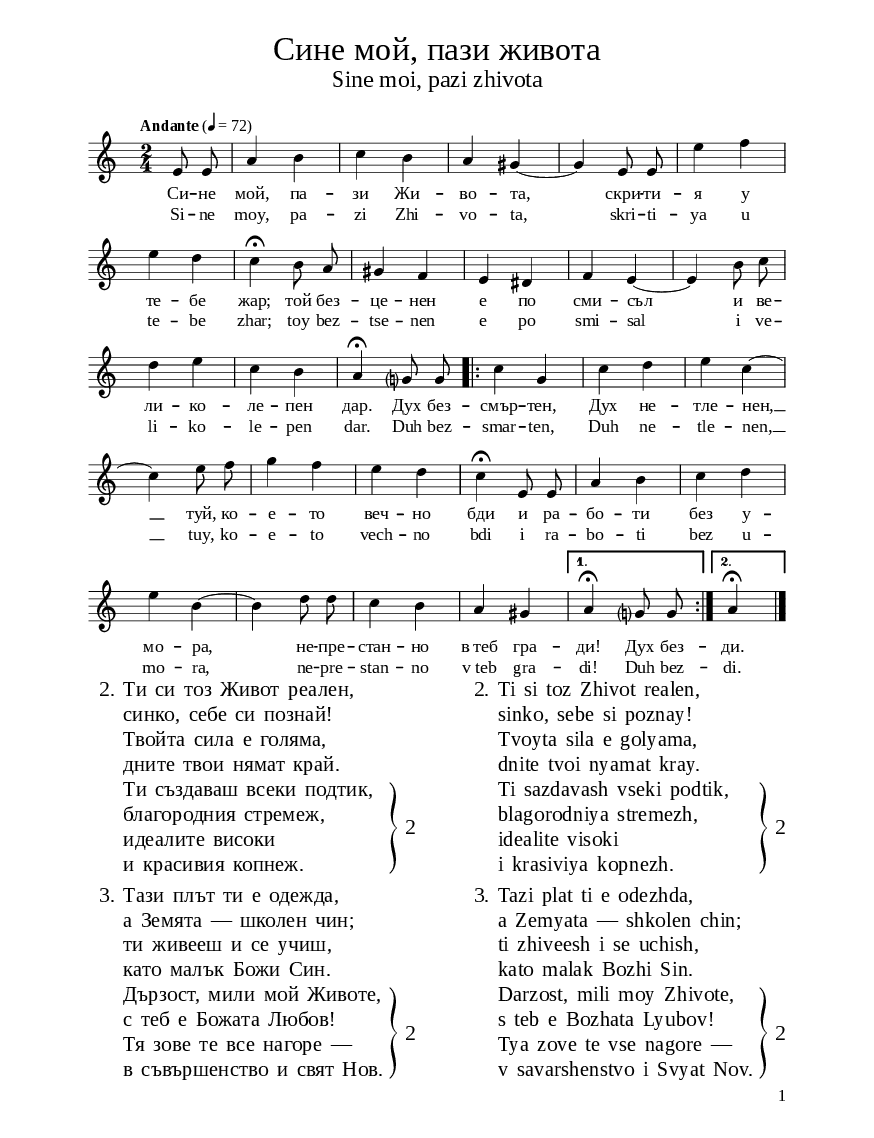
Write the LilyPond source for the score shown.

\version "2.22.1"

% include paper part and global functions
\include "include/globals.ily"

"rightBraces045" = \markup {
  \column {
    % repeat braces
    \translate #'(0 . -12.7 )
    \right-brace #44

    \translate #'(0 . -15.4 )
    \right-brace #44
  }
  \column {
    % repeat numbers
    \translate #'(0 . -13.3 )
    2

    \translate #'(0 . -19.8 )
    2
  }
}

\bookpart {
  \include "include/bookpart-paper.ily"
  \score {
    \include "include/score-layout.ily"

    \new Voice \absolute  {
      \clef treble
      \key a \minor
      \time 2/4
      \tempoFunc "Andante" 4 "72"
      \autoBeamOff
      \partial 4


      e'8 e'8 | a'4 b' | c''4 b' | a'4 gis' ~ | gis'4 e'8 e' | e''4 f'' \break |

      e''4 d'' |  c''4 \fermata b'8 a' |  gis'4 f' | e'4 dis' |  f'4 e' ~ |  e'4 b'8 c'' \break |

      d''4 e'' |  c''4 b' | a'4 \fermata g'?8 g' \repeat volta 2 {
        |  c''4 g' |  c''4 d'' | e''4 c'' ~ \break |

        c''4 e''8 f'' | g''4 f'' | e''4 d'' | c''4 \fermata e'8 e' | a'4 b' | c''4 d'' \break |

        e''4 b' ~ | b'4 d''8 d'' c''4 b' | a'4 gis' |
      } \alternative { { a'4 \fermata g'?8 g'  } { a'4\fermata } } \bar "|."
    }

    \addlyrics {
      Си -- не мой, па -- зи Жи -- во -- та, скри -- ти -- я у
      те -- бе жар; той без -- це -- нен е по сми -- съл и ве --
      ли -- ко -- ле -- пен дар. Дух без -- смър -- тен, Дух не -- тле -- нен, __
      туй, ко -- е -- то веч -- но бди и ра -- бо -- ти без у --
      мо -- ра, не -- пре -- стан -- но в_теб гра -- ди! Дух без -- ди.
    }

    \addlyrics {
      Si -- ne moy, pa -- zi Zhi -- vo -- ta, skri -- ti -- ya u
      te -- be zhar; toy bez -- tse -- nen e po smi -- sal i ve --
      li -- ko -- le -- pen dar. Duh bez -- smar -- ten, Duh ne -- tle -- nen, __
      tuy, ko -- e -- to vech -- no bdi i ra -- bo -- ti bez u --
      mo -- ra, ne -- pre -- stan -- no v_teb gra -- di! Duh bez -- di.
    }
    \header {
      title = \titleFunc "Сине мой, пази живота" "Sine moi, pazi zhivota"
    }

    \midi{}

  } % score

  \markup \fontsize #bgCoupletFontSize {
    \hspace #1
    \override #`(baseline-skip . ,bgCoupletBaselineSkip)
    \column {
      \line { 2. Ти си тоз Живот реален, }

      \line {   "   " синко, себе си познай! }

      \line {   "   " Твойта сила е голяма, }

      \line {   "   " дните твои нямат край. }

      \line {   "   " Ти създаваш всеки подтик, }

      \line {   "   " благородния стремеж,}

      \line {   "   " идеалите високи}

      \line {   "   " и красивия копнеж.}
      \vspace #0.2

      \line {   3. Тази плът ти е одежда,}

      \line {   "   " а Земята — школен чин;}

      \line {   "   " ти живееш и се учиш,}

      \line {   "   " като малък Божи Син.}

      \line {   "   " Дързост, мили мой Животе,}

      \line {   "   " с теб е Божата Любов!}

      \line {   "   " Тя зове те все нагоре —}

      \line {   "   " в съвършенство и свят Нов.}
    }\"rightBraces045"

    \hspace #5
    \override #`(baseline-skip . ,bgCoupletBaselineSkip)
    \column {
      \line { 2. Ti si toz Zhivot realen, }
      \line {   "   " sinko, sebe si poznay! }

      \line {   "   " Tvoyta sila e golyama, }

      \line {   "   " dnite tvoi nyamat kray. }

      \line {   "   " Ti sazdavash vseki podtik, }

      \line {   "   " blagorodniya stremezh,}

      \line {   "   " idealite visoki}

      \line {   "   " i krasiviya kopnezh.}

      \vspace #0.2

      \line {   3. Tazi plat ti e odezhda,}

      \line {   "   " a Zemyata — shkolen chin;}

      \line {   "   " ti zhiveesh i se uchish,}

      \line {   "   " kato malak Bozhi Sin.}

      \line {   "   " Darzost, mili moy Zhivote,}

      \line {   "   " s teb e Bozhata Lyubov!}

      \line {   "   " Tya zove te vse nagore —}

      \line {   "   " v savarshenstvo i Svyat Nov.}
    } \"rightBraces045" %column
  } % markup

  % include foreign translation(s) of the song
  \version "2.22.1"

\markup \fill-line { \fontsize #deTitleFontSize "Mein Sohn, bewahre das Leben" }
\markup \null
\markup \null
\markup \fontsize #deCoupletFontSize {
  \hspace #10
  \override #`(baseline-skip . ,deCoupletBaselineSkip)

  \column {
     \line { "   " }
    \line {  1. Mein Sohn, bewahre das Leben, }

\line { "   "die in dir verborgene Glut }

\line { "   "Es ist seinem Sinn nach kostbar}

\line { "   "und ein herrliches Geschenk! }

\line { "   "Unsterblicher, unvergänglicher Geist,}

\line { "   "der, der ewig wacht }

\line { "   "und unermüdlich arbeitet,}

\line { "   "unaufhörlich in dir erschafft.}
 \line { "   " }
 
\line { 2. Du bist dieses wirkliche Leben; }

\line { "   "Sohn; erkenne dich! }

\line { "   "Deine Kraft ist groß,}

\line { "   "deine Tage haben kein Ende. }

\line { "   "Du erschaffst jeden Impuls, }

\line { "   "das edle Streben, }

\line { "   "die hohen Ideale }

\line { "   "und die schöne Sehnsucht.}
 \line { "   " }

\line { 3. Dieses Fleisch ist dein Gewand,}

\line { "   "und die Erde eine Schulbank.}

\line { "   "Du lebst und lernst, }
 
\line { "   "wie ein kleiner Sohn Gottes. }

\line { "   "Kühnheit, mein liebes Leben,}

\line { "   "die göttliche Liebe ist mit dir! }

\line { "   "Sie ruft dich immer nach oben}

\line { "   "in Vollkommenheit und in die neue Welt.}
   }
}


} % bookpart
